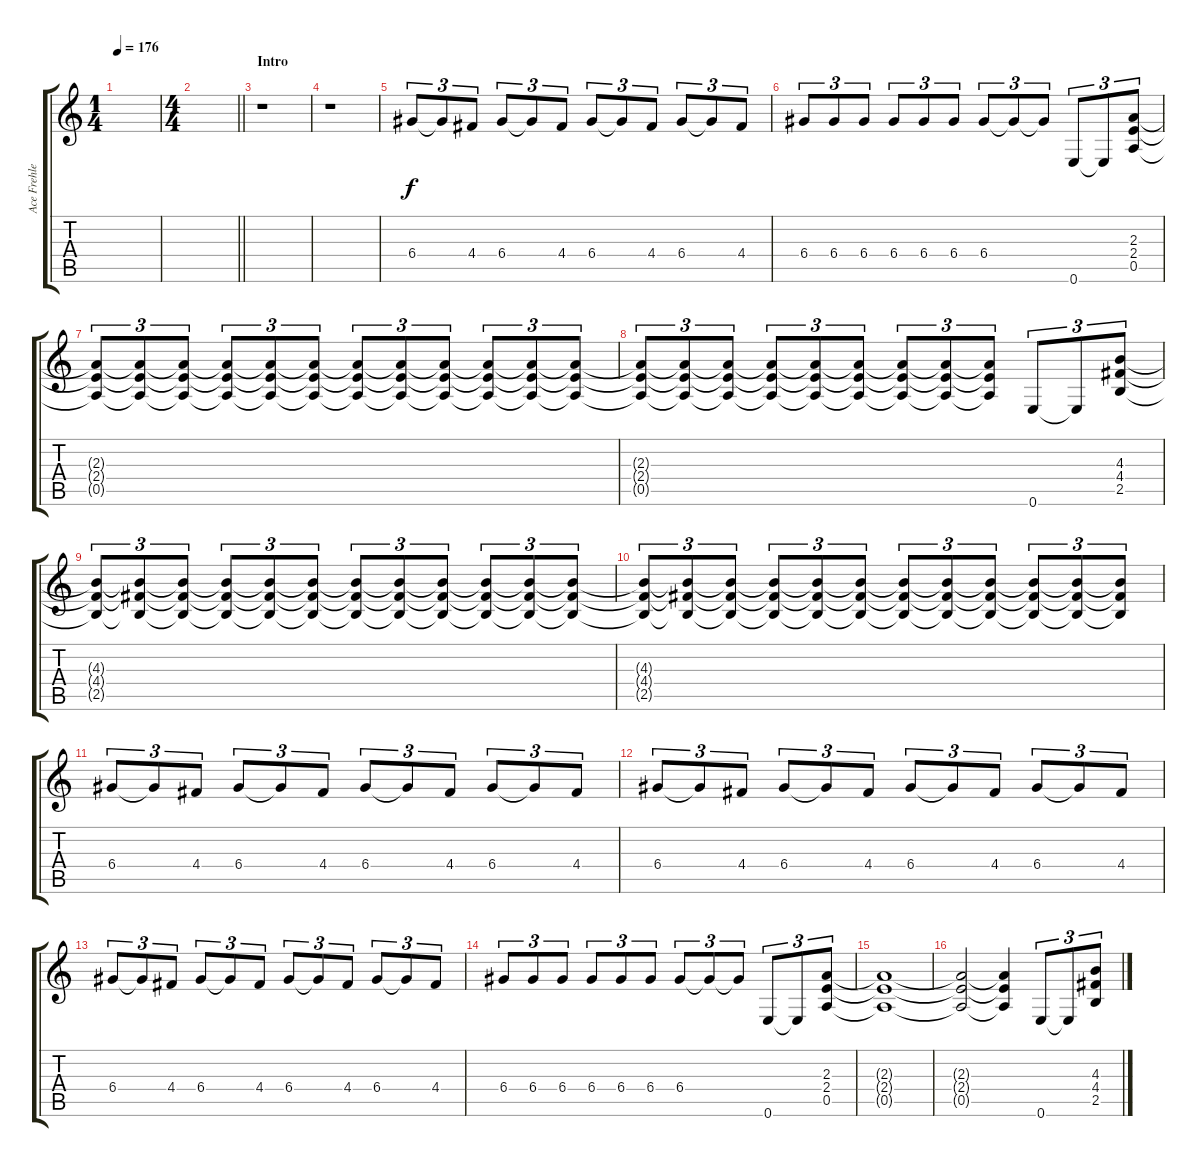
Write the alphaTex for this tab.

\track ("Ace Frehley" "Ace Frehle") {instrument overdrivenguitar}
\staff {score tabs}
\tuning (E4 B3 G3 D3 A2 E2) {hide}
\ts (1 4)
\tempo 176
\clef g2
\ks c
|
\ts (4 4)
\barLineRight lightlight
|
\section ("" "Intro")
r.1 |
r.1 |
6.4.8{tu (3 2)} 6.4{t}.8{tu (3 2)} 4.4.8{tu (3 2)} 6.4.8{tu (3 2)} 6.4{t}.8{tu (3 2)} 4.4.8{tu (3 2)} 6.4.8{tu (3 2)} 6.4{t}.8{tu (3 2)} 4.4.8{tu (3 2)} 6.4.8{tu (3 2)} 6.4{t}.8{tu (3 2)} 4.4.8{tu (3 2)} |
6.4.8{tu (3 2)} 6.4.8{tu (3 2)} 6.4.8{tu (3 2)} 6.4.8{tu (3 2)} 6.4.8{tu (3 2)} 6.4.8{tu (3 2)} 6.4.8{tu (3 2)} 6.4{t}.8{tu (3 2)} 6.4{t}.8{tu (3 2)} 0.6.8{tu (3 2)} 0.6{t}.8{tu (3 2)} (2.3 2.4 0.5).8{tu (3 2)} |
(2.3{t} 2.4{t} 0.5{t}).8{tu (3 2)} (2.3{t} 2.4{t} 0.5{t}).8{tu (3 2)} (2.3{t} 2.4{t} 0.5{t}).8{tu (3 2)} (2.3{t} 2.4{t} 0.5{t}).8{tu (3 2)} (2.3{t} 2.4{t} 0.5{t}).8{tu (3 2)} (2.3{t} 2.4{t} 0.5{t}).8{tu (3 2)} (2.3{t} 2.4{t} 0.5{t}).8{tu (3 2)} (2.3{t} 2.4{t} 0.5{t}).8{tu (3 2)} (2.3{t} 2.4{t} 0.5{t}).8{tu (3 2)} (2.3{t} 2.4{t} 0.5{t}).8{tu (3 2)} (2.3{t} 2.4{t} 0.5{t}).8{tu (3 2)} (2.3{t} 2.4{t} 0.5{t}).8{tu (3 2)} |
(2.3{t} 2.4{t} 0.5{t}).8{tu (3 2)} (2.3{t} 2.4{t} 0.5{t}).8{tu (3 2)} (2.3{t} 2.4{t} 0.5{t}).8{tu (3 2)} (2.3{t} 2.4{t} 0.5{t}).8{tu (3 2)} (2.3{t} 2.4{t} 0.5{t}).8{tu (3 2)} (2.3{t} 2.4{t} 0.5{t}).8{tu (3 2)} (2.3{t} 2.4{t} 0.5{t}).8{tu (3 2)} (2.3{t} 2.4{t} 0.5{t}).8{tu (3 2)} (2.3{t} 2.4{t} 0.5{t}).8{tu (3 2)} 0.6.8{tu (3 2)} 0.6{t}.8{tu (3 2)} (4.3 4.4 2.5).8{tu (3 2)} |
(4.3{t} 4.4{t} 2.5{t}).8{tu (3 2)} (4.3{t} 4.4{t} 2.5{t}).8{tu (3 2)} (4.3{t} 4.4{t} 2.5{t}).8{tu (3 2)} (4.3{t} 4.4{t} 2.5{t}).8{tu (3 2)} (4.3{t} 4.4{t} 2.5{t}).8{tu (3 2)} (4.3{t} 4.4{t} 2.5{t}).8{tu (3 2)} (4.3{t} 4.4{t} 2.5{t}).8{tu (3 2)} (4.3{t} 4.4{t} 2.5{t}).8{tu (3 2)} (4.3{t} 4.4{t} 2.5{t}).8{tu (3 2)} (4.3{t} 4.4{t} 2.5{t}).8{tu (3 2)} (4.3{t} 4.4{t} 2.5{t}).8{tu (3 2)} (4.3{t} 4.4{t} 2.5{t}).8{tu (3 2)} |
(4.3{t} 4.4{t} 2.5{t}).8{tu (3 2)} (4.3{t} 4.4{t} 2.5{t}).8{tu (3 2)} (4.3{t} 4.4{t} 2.5{t}).8{tu (3 2)} (4.3{t} 4.4{t} 2.5{t}).8{tu (3 2)} (4.3{t} 4.4{t} 2.5{t}).8{tu (3 2)} (4.3{t} 4.4{t} 2.5{t}).8{tu (3 2)} (4.3{t} 4.4{t} 2.5{t}).8{tu (3 2)} (4.3{t} 4.4{t} 2.5{t}).8{tu (3 2)} (4.3{t} 4.4{t} 2.5{t}).8{tu (3 2)} (4.3{t} 4.4{t} 2.5{t}).8{tu (3 2)} (4.3{t} 4.4{t} 2.5{t}).8{tu (3 2)} (4.3{t} 4.4{t} 2.5{t}).8{tu (3 2)} |
6.4.8{tu (3 2)} 6.4{t}.8{tu (3 2)} 4.4.8{tu (3 2)} 6.4.8{tu (3 2)} 6.4{t}.8{tu (3 2)} 4.4.8{tu (3 2)} 6.4.8{tu (3 2)} 6.4{t}.8{tu (3 2)} 4.4.8{tu (3 2)} 6.4.8{tu (3 2)} 6.4{t}.8{tu (3 2)} 4.4.8{tu (3 2)} |
6.4.8{tu (3 2)} 6.4{t}.8{tu (3 2)} 4.4.8{tu (3 2)} 6.4.8{tu (3 2)} 6.4{t}.8{tu (3 2)} 4.4.8{tu (3 2)} 6.4.8{tu (3 2)} 6.4{t}.8{tu (3 2)} 4.4.8{tu (3 2)} 6.4.8{tu (3 2)} 6.4{t}.8{tu (3 2)} 4.4.8{tu (3 2)} |
6.4.8{tu (3 2)} 6.4{t}.8{tu (3 2)} 4.4.8{tu (3 2)} 6.4.8{tu (3 2)} 6.4{t}.8{tu (3 2)} 4.4.8{tu (3 2)} 6.4.8{tu (3 2)} 6.4{t}.8{tu (3 2)} 4.4.8{tu (3 2)} 6.4.8{tu (3 2)} 6.4{t}.8{tu (3 2)} 4.4.8{tu (3 2)} |
6.4.8{tu (3 2)} 6.4.8{tu (3 2)} 6.4.8{tu (3 2)} 6.4.8{tu (3 2)} 6.4.8{tu (3 2)} 6.4.8{tu (3 2)} 6.4.8{tu (3 2)} 6.4{t}.8{tu (3 2)} 6.4{t}.8{tu (3 2)} 0.6.8{tu (3 2)} 0.6{t}.8{tu (3 2)} (2.3 2.4 0.5).8{tu (3 2)} |
(2.3{t} 2.4{t} 0.5{t}).1 |
(2.3{t} 2.4{t} 0.5{t}).2 (2.3{t} 2.4{t} 0.5{t}).4 0.6.8{tu (3 2)} 0.6{t}.8{tu (3 2)} (4.3 4.4 2.5).8{tu (3 2)}
